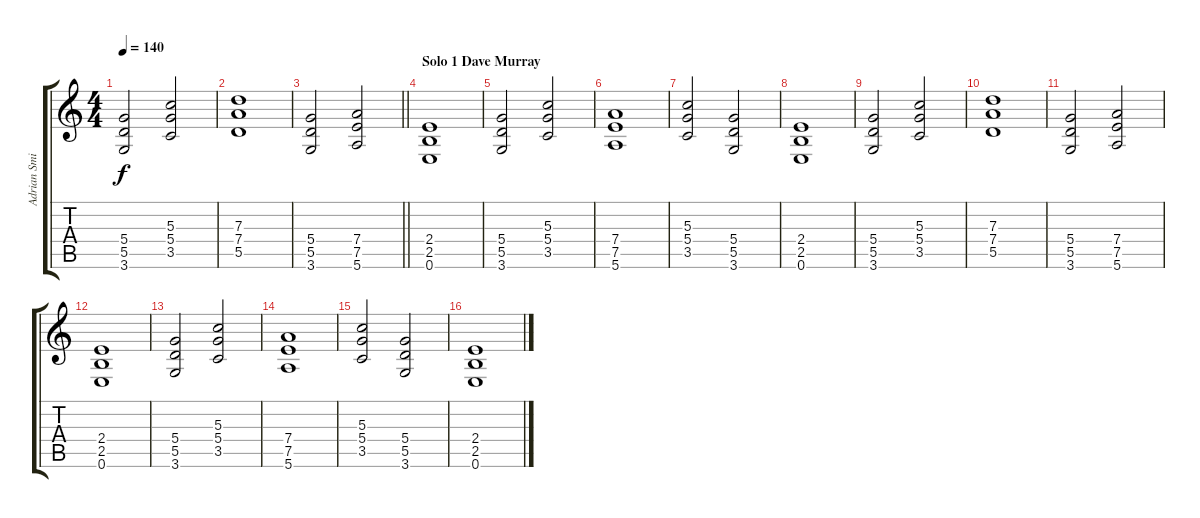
\track ("Adrian Smith" "Adrian Smi") {instrument distortionguitar}
\staff {score tabs}
\tuning (E4 B3 G3 D3 A2 E2) {hide}
\ts (4 4)
\tempo 140
\clef g2
\ks c
(5.4 5.5 3.6).2{dy f} (5.3 5.4 3.5).2 |
(7.3 7.4 5.5).1 |
\barLineRight lightlight
(5.4 5.5 3.6).2 (7.4 7.5 5.6).2 |
\section ("" "Solo 1 Dave Murray")
(2.4 2.5 0.6).1 |
(5.4 5.5 3.6).2 (5.3 5.4 3.5).2 |
(7.4 7.5 5.6).1 |
(5.3 5.4 3.5).2 (5.4 5.5 3.6).2 |
(2.4 2.5 0.6).1 |
(5.4 5.5 3.6).2 (5.3 5.4 3.5).2 |
(7.3 7.4 5.5).1 |
(5.4 5.5 3.6).2 (7.4 7.5 5.6).2 |
(2.4 2.5 0.6).1 |
(5.4 5.5 3.6).2 (5.3 5.4 3.5).2 |
(7.4 7.5 5.6).1 |
(5.3 5.4 3.5).2 (5.4 5.5 3.6).2 |
(2.4 2.5 0.6).1
